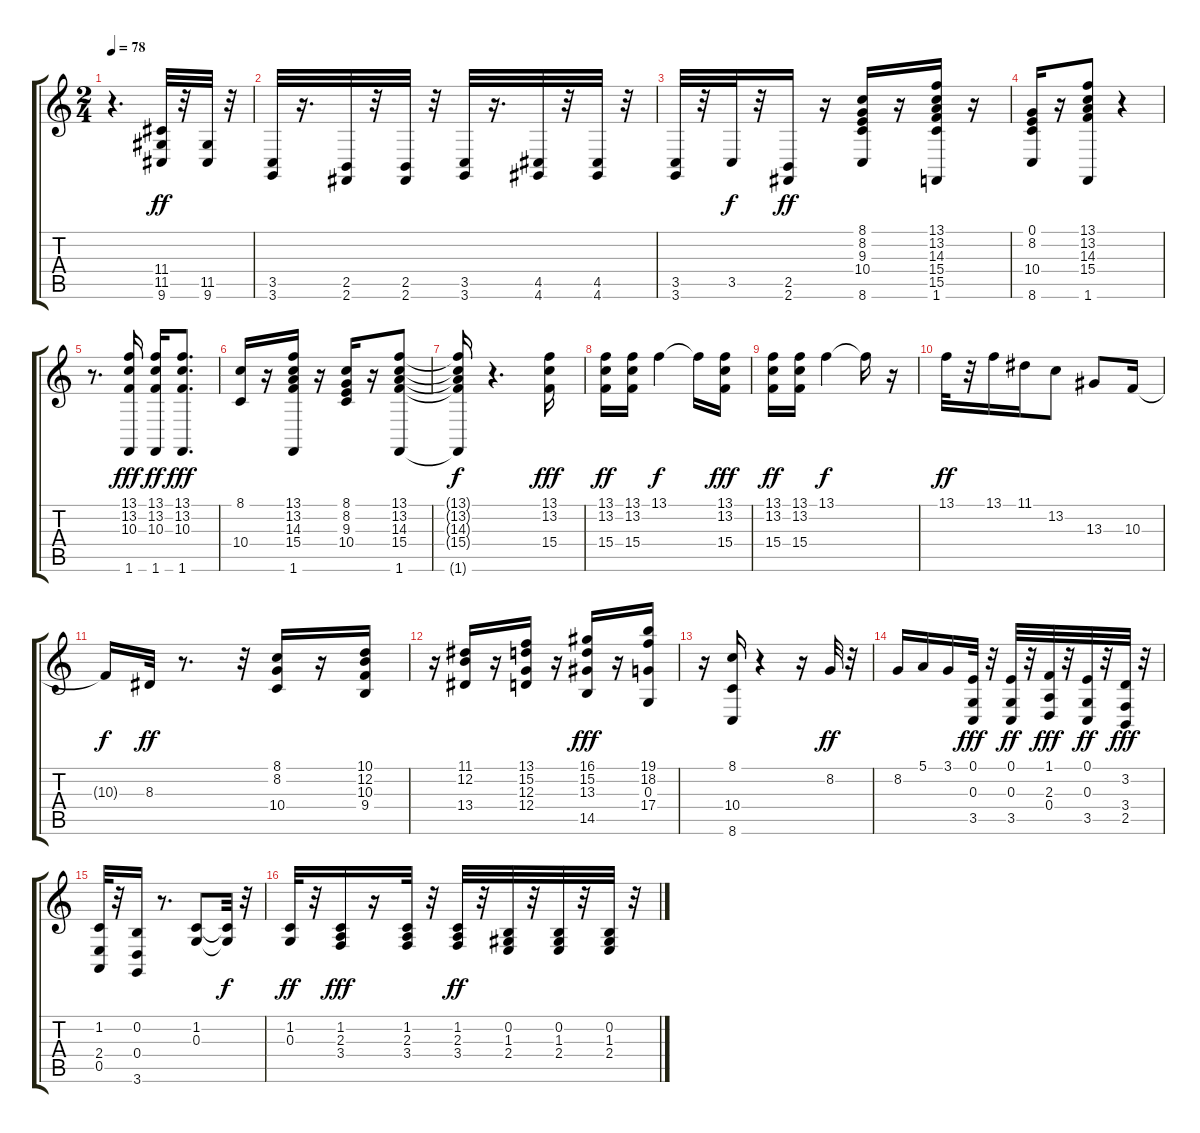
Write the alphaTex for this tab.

\track "" {instrument stringensemble1}
\staff {score tabs}
\tuning (E4 B3 G3 D3 A2 E2) {hide}
\ts (2 4)
\tempo 78
\clef g2
\ks c
r.4{d dy fff} (11.4 11.5 9.6).32{dy ff} r.32 (11.5 9.6).32 r.32 |
(3.5 3.6).32 r.16{d} (2.5 2.6).32 r.32 (2.5 2.6).32 r.32 (3.5 3.6).32 r.16{d} (4.5 4.6).32 r.32 (4.5 4.6).32 r.32 |
(3.5 3.6).32 r.32 3.5.32{dy f} r.32 (2.5 2.6).16{dy ff} r.16 (8.1 8.2 9.3 10.4 8.6).16 r.16 (13.1 13.2 14.3 15.4 15.5 1.6).16 r.16 |
(0.1 8.2 10.4 8.6).16 r.16 (13.1 13.2 14.3 15.4 1.6).8 r.4 |
r.8{d} (13.1 13.2 10.3 1.6).16{dy fff} (13.1 13.2 10.3 1.6).16{dy ff} (13.1 13.2 10.3 1.6).8{d dy fff} |
(8.1 10.4).16 r.16 (13.1 13.2 14.3 15.4 1.6).16 r.16 (8.1 8.2 9.3 10.4).16 r.16 (13.1 13.2 14.3 15.4 1.6).8 |
(13.1{t} 13.2{t} 14.3{t} 15.4{t} 1.6{t}).16{dy f} r.4{d} (13.1 13.2 15.4).16{dy fff} |
(13.1 13.2 15.4).16{dy ff} (13.1 13.2 15.4).16 13.1.4{dy f} 13.1{t}.16 (13.1 13.2 15.4).16{dy fff} |
(13.1 13.2 15.4).16{dy ff} (13.1 13.2 15.4).16 13.1.4{dy f} 13.1{t}.16 r.16 |
13.1.32{dy ff} r.32 13.1.16 11.1.16 13.2.8 13.3.8 10.3.16 |
10.3{t}.16{dy f} 8.3.32{dy ff} r.8{d} r.32 (8.1 8.2 10.4).16 r.16 (10.1 12.2 10.3 9.4).16 |
r.16 (11.1 12.2 13.4).16 r.16 (13.1 15.2 12.3 12.4).16 r.16 (16.1 15.2 13.3 14.5).16{dy fff} r.16 (19.1 18.2 0.3 17.4).16 |
r.16 (8.1 10.4 8.6).16 r.4 r.16 8.2.32{dy ff} r.32 |
8.2.16 5.1.16 3.1.16 (0.1 0.3 3.5).32{dy fff} r.32 (0.1 0.3 3.5).32{dy ff} r.32 (1.1 2.3 0.4).32{dy fff} r.32 (0.1 0.3 3.5).32{dy ff} r.32 (3.2 3.4 2.5).32{dy fff} r.32 |
(1.2 2.4 0.5).32 r.32 (0.2 0.4 3.6).16 r.8{d} (1.2 0.3).8 (1.2{t} 0.3{t}).32{dy f} r.32 |
(1.2 0.3).32{dy ff} r.32 (1.2 2.3 3.4).16{dy fff} r.16 (1.2 2.3 3.4).32 r.32 (1.2 2.3 3.4).32{dy ff} r.32 (0.2 1.3 2.4).32 r.32 (0.2 1.3 2.4).32 r.32 (0.2 1.3 2.4).32 r.32
